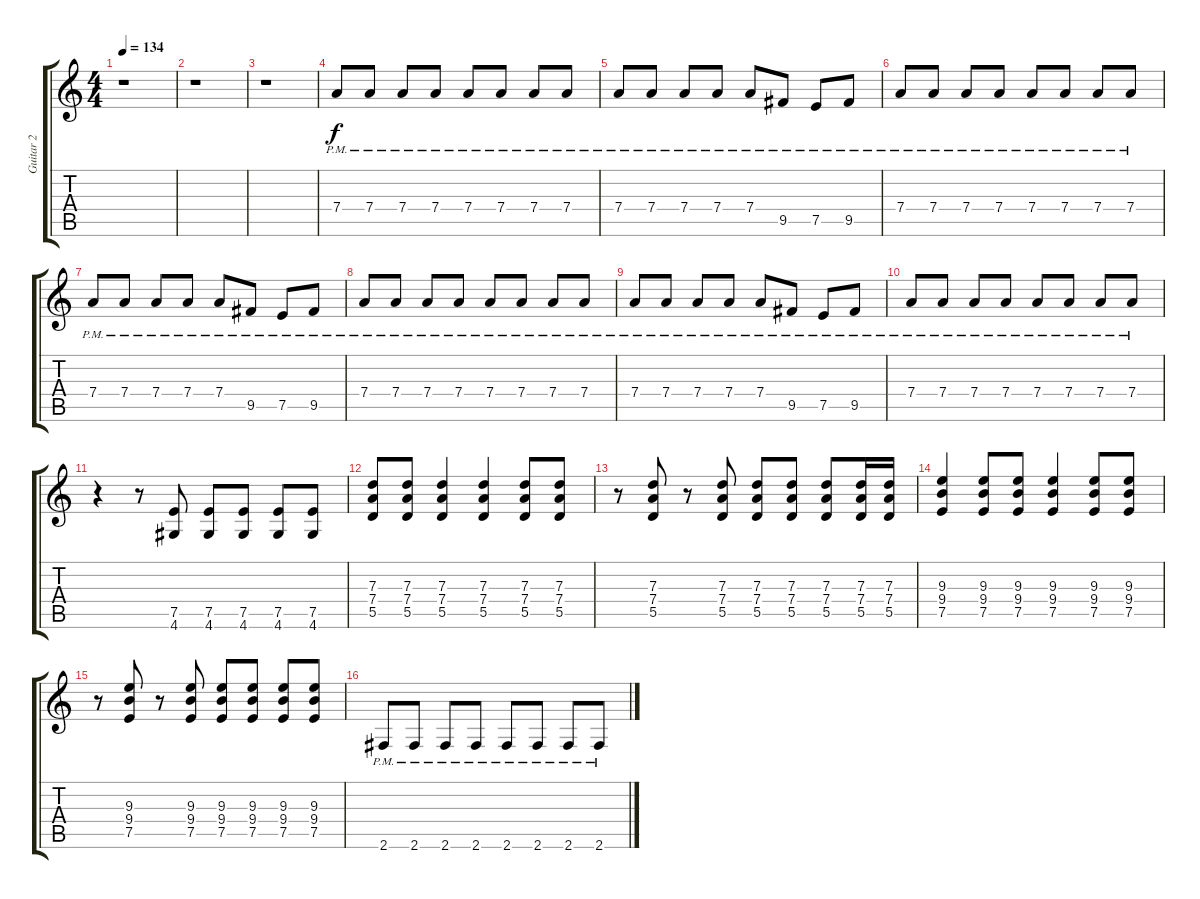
\track ("Guitar 2" "Guitar 2") {instrument distortionguitar}
\staff {score tabs}
\tuning (E4 B3 G3 D3 A2 E2) {hide}
\ts (4 4)
\tempo 134
\clef g2
\ks c
r.1{dy f} |
r.1 |
r.1 |
7.4{pm}.8 7.4{pm}.8 7.4{pm}.8 7.4{pm}.8 7.4{pm}.8 7.4{pm}.8 7.4{pm}.8 7.4{pm}.8 |
7.4{pm}.8 7.4{pm}.8 7.4{pm}.8 7.4{pm}.8 7.4{pm}.8 9.5{pm}.8 7.5{pm}.8 9.5{pm}.8 |
7.4{pm}.8 7.4{pm}.8 7.4{pm}.8 7.4{pm}.8 7.4{pm}.8 7.4{pm}.8 7.4{pm}.8 7.4{pm}.8 |
7.4{pm}.8 7.4{pm}.8 7.4{pm}.8 7.4{pm}.8 7.4{pm}.8 9.5{pm}.8 7.5{pm}.8 9.5{pm}.8 |
7.4{pm}.8 7.4{pm}.8 7.4{pm}.8 7.4{pm}.8 7.4{pm}.8 7.4{pm}.8 7.4{pm}.8 7.4{pm}.8 |
7.4{pm}.8 7.4{pm}.8 7.4{pm}.8 7.4{pm}.8 7.4{pm}.8 9.5{pm}.8 7.5{pm}.8 9.5{pm}.8 |
7.4{pm}.8 7.4{pm}.8 7.4{pm}.8 7.4{pm}.8 7.4{pm}.8 7.4{pm}.8 7.4{pm}.8 7.4{pm}.8 |
r.4 r.8 (7.5 4.6).8 (7.5 4.6).8 (7.5 4.6).8 (7.5 4.6).8 (7.5 4.6).8 |
(7.3 7.4 5.5).8 (7.3 7.4 5.5).8 (7.3 7.4 5.5).4 (7.3 7.4 5.5).4 (7.3 7.4 5.5).8 (7.3 7.4 5.5).8 |
r.8 (7.3 7.4 5.5).8 r.8 (7.3 7.4 5.5).8 (7.3 7.4 5.5).8 (7.3 7.4 5.5).8 (7.3 7.4 5.5).8 (7.3 7.4 5.5).16 (7.3 7.4 5.5).16 |
(9.3 9.4 7.5).4 (9.3 9.4 7.5).8 (9.3 9.4 7.5).8 (9.3 9.4 7.5).4 (9.3 9.4 7.5).8 (9.3 9.4 7.5).8 |
r.8 (9.3 9.4 7.5).8 r.8 (9.3 9.4 7.5).8 (9.3 9.4 7.5).8 (9.3 9.4 7.5).8 (9.3 9.4 7.5).8 (9.3 9.4 7.5).8 |
2.6{pm}.8 2.6{pm}.8 2.6{pm}.8 2.6{pm}.8 2.6{pm}.8 2.6{pm}.8 2.6{pm}.8 2.6{pm}.8
